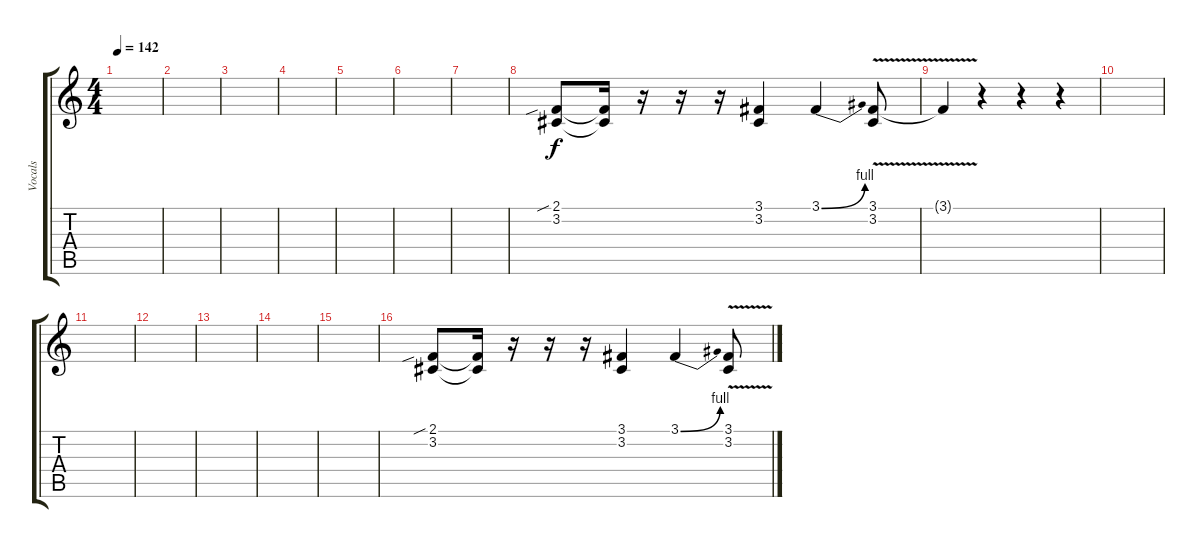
\track ("Vocals" "Vocals") {instrument accordion}
\staff {score tabs}
\tuning (Eb4 Bb3 Gb3 Db3 Ab2 Eb2) {hide}
\ts (4 4)
\tempo 142
\clef g2
\ks c
|
|
|
|
|
|
|
(2.1{sib} 3.2).8 (2.1{t} 3.2{t}).16 r.16 r.16 r.16 (3.1 3.2).4 3.1{be (bend 0 0 60 4)}.4 (3.1{v} 3.2{v}).8 |
3.1{t}.4 r.4 r.4 r.4 |
|
|
|
|
|
|
(2.1{sib} 3.2).8 (2.1{t} 3.2{t}).16 r.16 r.16 r.16 (3.1 3.2).4 3.1{be (bend 0 0 60 4)}.4 (3.1{v} 3.2{v}).8
